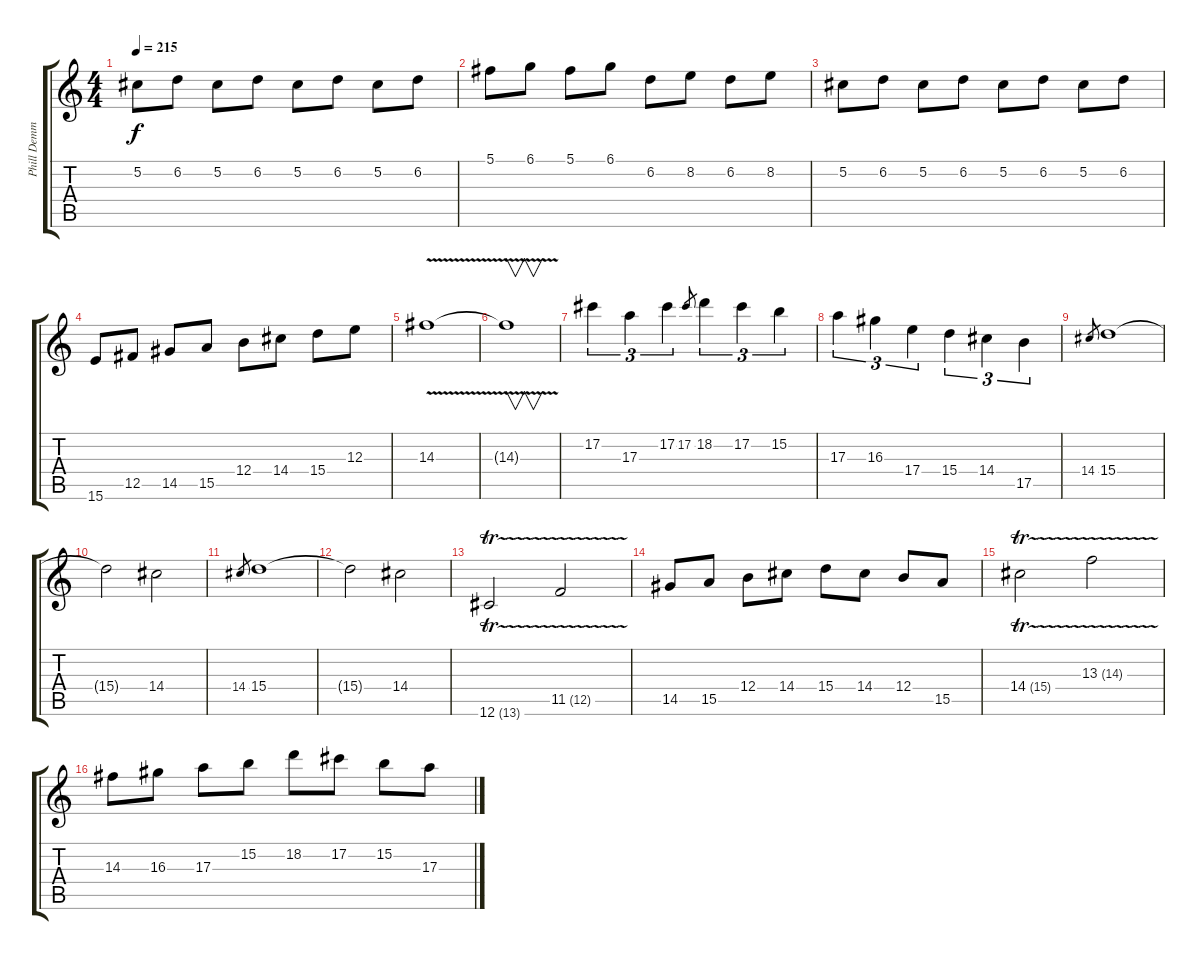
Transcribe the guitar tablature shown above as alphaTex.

\track ("Phill Demmel" "Phill Demm") {instrument distortionguitar}
\staff {score tabs}
\tuning (Db4 Ab3 E3 B2 Gb2 Db2) {hide}
\ts (4 4)
\tempo 215
\clef g2
\ks c
5.2.8{dy f} 6.2.8 5.2.8 6.2.8 5.2.8 6.2.8 5.2.8 6.2.8 |
5.1.8 6.1.8 5.1.8 6.1.8 6.2.8 8.2.8 6.2.8 8.2.8 |
5.2.8 6.2.8 5.2.8 6.2.8 5.2.8 6.2.8 5.2.8 6.2.8 |
15.6.8 12.5.8 14.5.8 15.5.8 12.4.8 14.4.8 15.4.8 12.3.8 |
14.3{v}.1 |
14.3{t}.1{v} |
17.2.4{tu (3 2)} 17.3.4{tu (3 2)} 17.2.4{tu (3 2)} 17.2.8{gr} 18.2.4{tu (3 2)} 17.2.4{tu (3 2)} 15.2.4{tu (3 2)} |
17.3.4{tu (3 2)} 16.3.4{tu (3 2)} 17.4.4{tu (3 2)} 15.4.4{tu (3 2)} 14.4.4{tu (3 2)} 17.5.4{tu (3 2)} |
14.4.8{gr} 15.4.1 |
15.4{t}.2 14.4.2 |
14.4.8{gr} 15.4.1 |
15.4{t}.2 14.4.2 |
12.6{tr (13 32)}.2 11.5{tr (12 32)}.2 |
14.5.8 15.5.8 12.4.8 14.4.8 15.4.8 14.4.8 12.4.8 15.5.8 |
14.4{tr (15 32)}.2 13.3{tr (14 32)}.2 |
14.3.8 16.3.8 17.3.8 15.2.8 18.2.8 17.2.8 15.2.8 17.3.8
